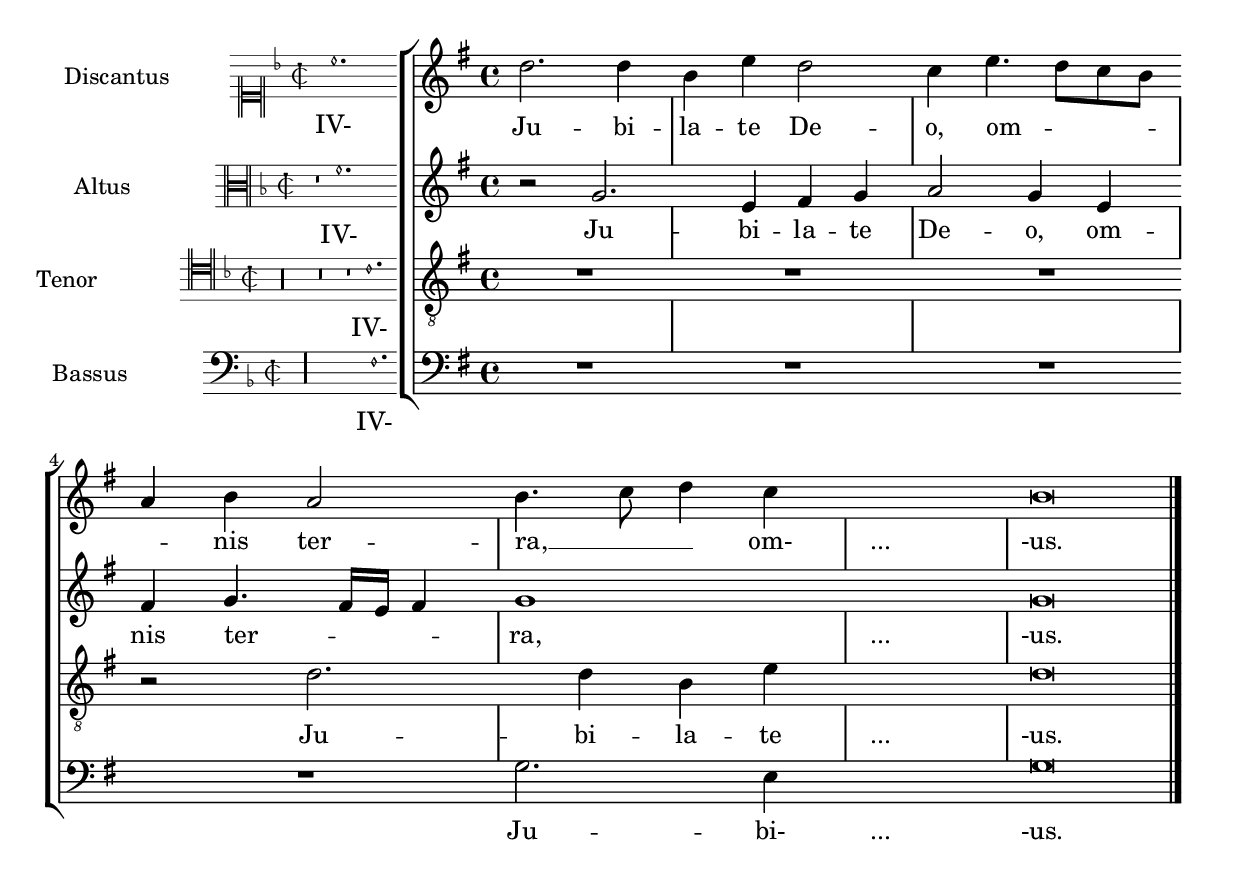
% DO NOT EDIT this file manually; it is automatically
% generated from Documentation/snippets/new
% Make any changes in Documentation/snippets/new/
% and then run scripts/auxiliar/makelsr.py
%
% This file is in the public domain.
%% Note: this file works from version 2.15.18
\version "2.15.18"

\header {
%% Translation of GIT committish: b482c3e5b56c3841a88d957e0ca12964bd3e64fa
  texidoces = "
Los «incipit» se pueden escribir utilizando el grob del nombre del
instruemento, pero manteniendo independientes las definiciones del
nombre del instrumento y del incipit."

 doctitlees = "Incipit"

%% Translation of GIT committish: 57f9346bb030f49336a858fcbf1519366fe56454
  texidocfr = "
Les « incipits » peuvent faire partie de l'objet @code{InstrumentName},
tout en définissant de manière indépendante le nom de l'instrument et
l'incipit.

"
  doctitlefr = "Incipit"

  lsrtags = "staff-notation, ancient-notation"
  texidoc = "
Incipits can be added using the instrument name grob, but keeping
separate the instrument name definition and the incipit definition.
"
  doctitle = "Incipit"
} % begin verbatim


incipit =
#(define-music-function (parser location incipit-music) (ly:music?)
  #{
    \once \override Staff.InstrumentName #'self-alignment-X = #RIGHT
    \once \override Staff.InstrumentName #'self-alignment-Y = #UP
    \once \override Staff.InstrumentName #'Y-offset =
      #(lambda (grob)
         (+ 4 (system-start-text::calc-y-offset grob)))
    \once \override Staff.InstrumentName #'padding = #0.3
    \once \override Staff.InstrumentName #'stencil =
      #(lambda (grob)
         (let* ((instrument-name (ly:grob-property grob 'long-text))
                (layout (ly:output-def-clone (ly:grob-layout grob)))
                (music (make-sequential-music
                        (list (context-spec-music
                               (make-sequential-music
                                (list (make-property-set
                                       'instrumentName instrument-name)
                                      (make-grob-property-set
                                       'VerticalAxisGroup
                                       'Y-extent '(-4 . 4))))
                               'MensuralStaff)
                              incipit-music)))
                (score (ly:make-score music))
                (mm (ly:output-def-lookup layout 'mm))
                (indent (ly:output-def-lookup layout 'indent))
                (width (ly:output-def-lookup layout 'incipit-width))
                (incipit-width (if (number? width)
                                   (* width mm)
                                   (* indent 0.5))))

           (ly:output-def-set-variable! layout 'indent (- indent
                                                          incipit-width))
           (ly:output-def-set-variable! layout 'line-width indent)
           (ly:output-def-set-variable! layout 'ragged-right #f)
           (ly:output-def-set-variable! layout 'ragged-last #f)
           (ly:output-def-set-variable! layout 'system-count 1)
           (ly:score-add-output-def! score layout)
           (ly:grob-set-property! grob 'long-text
                                  (markup #:score score))
           (system-start-text::print grob)))
  #})

%%%%%%%%%%%%%%%%%%%%%%%%%

global = {
  \set Score.skipBars = ##t
  \key g \major
  \time 4/4

  % the actual music
  \skip 1*8

  % let finis bar go through all staves
  \override Staff.BarLine #'transparent = ##f

  % finis bar
  \bar "|."
}

discantusIncipit = <<
  \new MensuralVoice = "discantusIncipit" <<
    \repeat unfold 9 { s1 \noBreak }
    {
      \clef "neomensural-c1"
      \key f \major
      \time 2/2
      c''1.
    }
  >>
  \new Lyrics \lyricsto discantusIncipit { IV- }
>>

discantusNotes = {
  \transpose c' c'' {
    \clef "treble"
    d'2. d'4 |
    b e' d'2 |
    c'4 e'4.( d'8 c' b |
    a4) b a2 |
    b4.( c'8 d'4) c'4 |
    \once \override NoteHead #'transparent = ##t
    c'1 |
    b\breve |
  }
}

discantusLyrics = \lyricmode {
  Ju -- bi -- |
  la -- te De -- |
  o, om --
  nis ter -- |
  ra, __ om- |
  "..." |
  -us. |
}

altusIncipit = <<
  \new MensuralVoice = "altusIncipit" <<
    \repeat unfold 9 { s1 \noBreak }
    {
      \clef "neomensural-c3"
      \key f \major
      \time 2/2
      r1 f'1.
    }
  >>
  \new Lyrics \lyricsto altusIncipit { IV- }
>>

altusNotes = {
  \transpose c' c'' {
    \clef "treble"
    % two measures
    r2 g2. e4 fis g |
    a2 g4 e |
    fis g4.( fis16 e fis4) |
    g1 |
    \once \override NoteHead #'transparent = ##t
    g1 |
    g\breve |
  }
}

altusLyrics = \lyricmode {
  % two measures
  Ju -- bi -- la -- te |
  De -- o, om -- |
  nis ter -- ra, |
  "..." |
  -us. |
}

tenorIncipit = <<
  \new MensuralVoice = "tenorIncipit" <<
    \repeat unfold 9 { s1 \noBreak }
    {
      \clef "neomensural-c4"
      \key f \major
      \time 2/2
      r\longa
      r\breve
      r1 c'1.
    }
  >>
  \new Lyrics \lyricsto tenorIncipit { IV- }
>>

tenorNotes = {
  \transpose c' c' {
    \clef "treble_8"
    R1 |
    R1 |
    R1 |
    % two measures
    r2 d'2. d'4 b e' |
    \once \override NoteHead #'transparent = ##t
    e'1 |
    d'\breve |
  }
}

tenorLyrics = \lyricmode {
  % two measures
  Ju -- bi -- la -- te |
  "..." |
  -us.
}

bassusIncipit = <<
  \new MensuralVoice = "bassusIncipit" <<
    \repeat unfold 9 { s1 \noBreak }
    {
      \clef "bass"
      \key f \major
      \time 2/2
      %% incipit
      r\maxima
      f1.
    }
  >>
  \new Lyrics \lyricsto bassusIncipit { IV- }
>>

bassusNotes = {
  \transpose c' c' {
    \clef "bass"
    R1 |
    R1 |
    R1 |
    R1 |
    g2. e4 |
    \once \override NoteHead #'transparent = ##t
    e1 |
    g\breve |
  }
}

bassusLyrics = \lyricmode {
  Ju -- bi- |
  "..." |
  -us.
}

\score {
  <<
    \new StaffGroup = choirStaff <<
      \new Voice = "discantusNotes" <<
        \global
        \set Staff.instrumentName = #"Discantus"
        \incipit \discantusIncipit
        \discantusNotes
      >>
      \new Lyrics = "discantusLyrics" \lyricsto discantusNotes { \discantusLyrics }
      \new Voice = "altusNotes" <<
        \global
        \set Staff.instrumentName = #"Altus"
        \incipit \altusIncipit
        \altusNotes
      >>
      \new Lyrics = "altusLyrics" \lyricsto altusNotes { \altusLyrics }
      \new Voice = "tenorNotes" <<
        \global
        \set Staff.instrumentName = #"Tenor"
        \incipit \tenorIncipit
        \tenorNotes
      >>
      \new Lyrics = "tenorLyrics" \lyricsto tenorNotes { \tenorLyrics }
      \new Voice = "bassusNotes" <<
        \global
        \set Staff.instrumentName = #"Bassus"
        \incipit \bassusIncipit
        \bassusNotes
      >>
      \new Lyrics = "bassusLyrics" \lyricsto bassusNotes { \bassusLyrics }
    >>
  >>
  \layout {
    \context {
      \Score
      %% no bar lines in staves or lyrics
      \override BarLine #'transparent = ##t
    }
    %% the next two instructions keep the lyrics between the bar lines
    \context {
      \Lyrics
      \consists "Bar_engraver"
      \consists "Separating_line_group_engraver"
    }
    \context {
      \Voice
      %% no slurs
      \override Slur #'transparent = ##t
      %% Comment in the below "\remove" command to allow line
      %% breaking also at those bar lines where a note overlaps
      %% into the next measure.  The command is commented out in this
      %% short example score, but especially for large scores, you
      %% will typically yield better line breaking and thus improve
      %% overall spacing if you comment in the following command.
      %%\remove "Forbid_line_break_engraver"
    }
    indent = 6\cm
    incipit-width = 4\cm
  }
}
